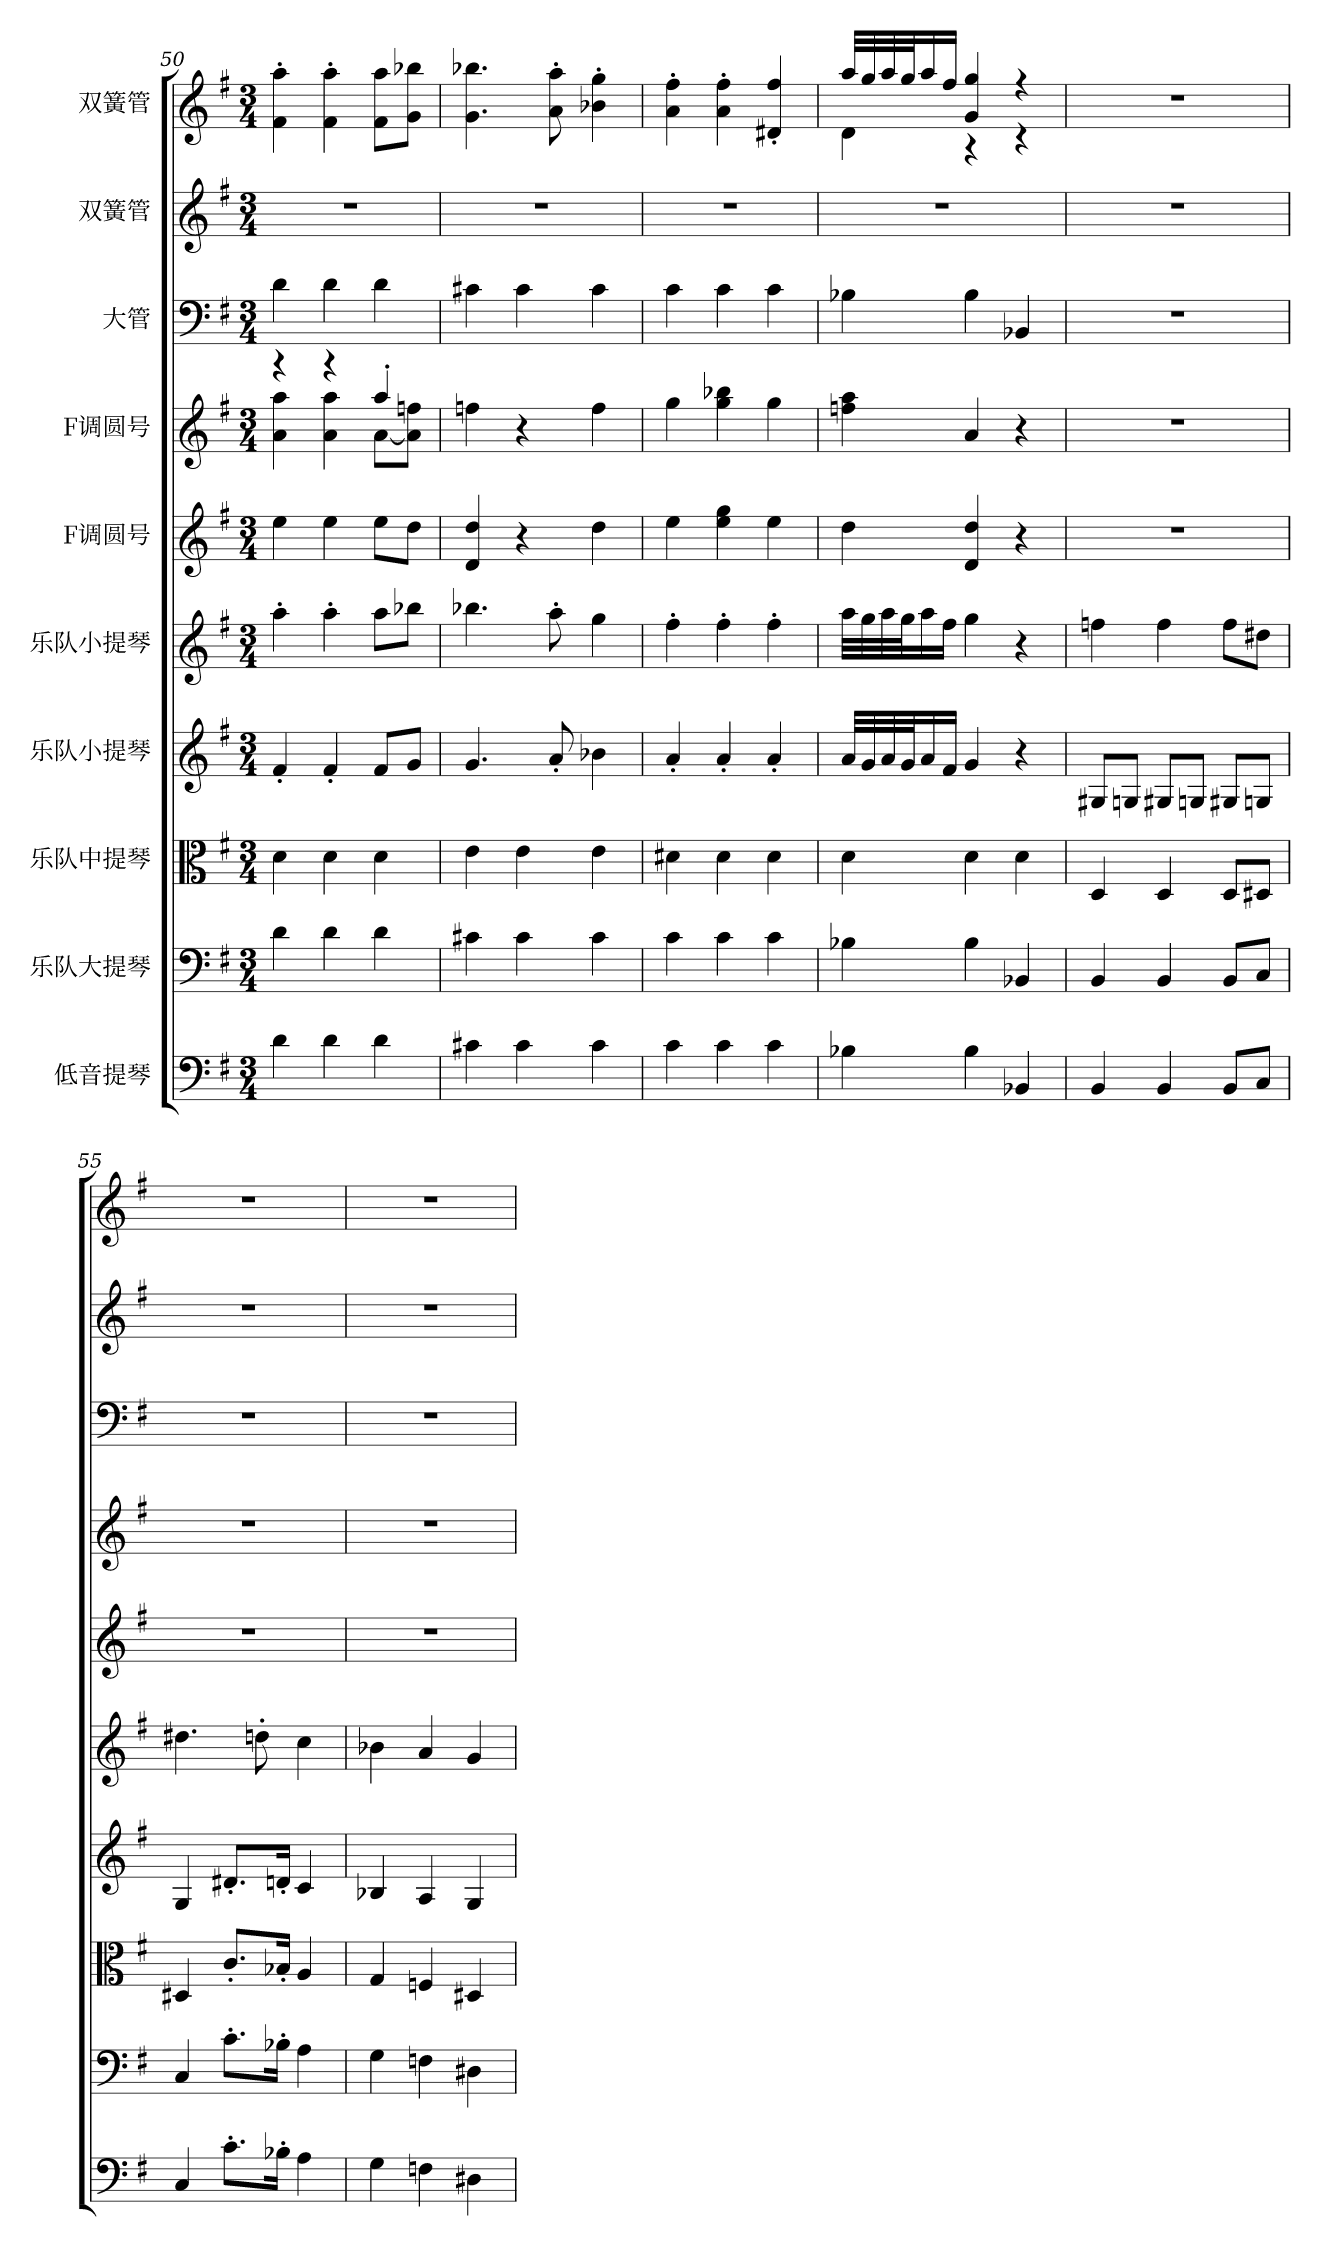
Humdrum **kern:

**kern	**kern	**kern	**kern	**kern	**kern	**kern	**kern	**kern	**kern
*part10	*part9	*part8	*part7	*part6	*part5	*part4	*part3	*part2	*part1
*staff10	*staff9	*staff8	*staff7	*staff6	*staff5	*staff4	*staff3	*staff2	*staff1
*I"低音提琴	*I"乐队大提琴	*I"乐队中提琴	*I"乐队小提琴	*I"乐队小提琴	*I"F调圆号	*I"F调圆号	*I"大管	*I"双簧管	*I"双簧管
*clefF4	*clefF4	*clefC3	*clefG2	*clefG2	*clefG2	*clefG2	*clefF4	*clefG2	*clefG2
*ITrd7c12	*	*	*	*	*ITrd4c7	*ITrd4c7	*	*	*
*k[f#]	*k[f#]	*k[f#]	*k[f#]	*k[f#]	*k[]	*k[]	*k[f#]	*k[f#]	*k[f#]
*M3/4	*M3/4	*M3/4	*M3/4	*M3/4	*M3/4	*M3/4	*M3/4	*M3/4	*M3/4
*MM128	*MM128	*MM128	*MM128	*MM128	*MM128	*MM128	*MM128	*MM128	*MM128
=50	=50	=50	=50	=50	=50	=50	=50	=50	=50
*	*	*	*	*	*	*^	*	*	*
4D\	4d\	4d\	4f#'/	4aa'\	4a\	4r	4d\ 4dd\	4d\	2.r	4f#\' 4aa\'
4D\	4d\	4d\	4f#'/	4aa'\	4a\	4r	4d\ 4dd\	4d\	.	4f#\' 4aa\'
4D\	4d\	4d\	8f#/L	8aa\L	8a\L	4dd'/	[8d\L	4d\	.	8f#\ 8aa\L
.	.	.	8g/J	8bb-X\J	8g\J	.	8d\] 8b-X\J	.	.	8g\ 8bb-X\J
*	*	*	*	*	*	*v	*v	*	*	*
=51	=51	=51	=51	=51	=51	=51	=51	=51	=51
4C#X\	4c#X\	4e\	4.g/	4.bb-X\	4G/ 4g/	4b-X\	4c#X\	2.r	4.g\ 4.bb-X\
4C#\	4c#\	4e\	.	.	4r	4r	4c#\	.	.
.	.	.	8a'/	8aa'\	.	.	.	.	8a\' 8aa\'
4C#\	4c#\	4e\	4b-X\	4gg\	4g\	4b-\	4c#\	.	4b-X\' 4gg\'
=52	=52	=52	=52	=52	=52	=52	=52	=52	=52
4C\	4c\	4d#X\	4a'/	4ff#'\	4a\	4cc\	4c\	2.r	4a\' 4ff#\'
4C\	4c\	4d#\	4a'/	4ff#'\	4a\ 4cc\	4cc\ 4ee-X\	4c\	.	4a\' 4ff#\'
4C\	4c\	4d#\	4a'/	4ff#'\	4a\	4cc\	4c\	.	4d#X/' 4ff#/'
!!LO:PB:g=z
=53	=53	=53	=53	=53	=53	=53	=53	=53	=53
*	*	*	*	*	*	*	*	*	*^
4BB-X\	4B-X\	4d\	32a/LLL	32aa\LLL	4g\	4b-X\ 4dd\	4B-X\	2.r	32aa/LLL	4d\
.	.	.	32g/	32gg\	.	.	.	.	32gg/	.
.	.	.	32a/	32aa\	.	.	.	.	32aa/	.
.	.	.	32g/J	32gg\J	.	.	.	.	32gg/J	.
.	.	.	16a/	16aa\	.	.	.	.	16aa/	.
.	.	.	16f#/JJ	16ff#\JJ	.	.	.	.	16ff#/JJ	.
4BB-\	4B-\	4d\	4g/	4gg\	4G/ 4g/	4d/	4B-\	.	4g/ 4gg/	4r
4BBB-X/	4BB-X/	4d\	4r	4r	4r	4r	4BB-X/	.	4r	4r
*	*	*	*	*	*	*	*	*	*v	*v
=54	=54	=54	=54	=54	=54	=54	=54	=54	=54
4BBB/	4BB/	4D/	8G#X/L	4ffn\	2.r	2.r	2.r	2.r	2.r
.	.	.	8Gn/J	.	.	.	.	.	.
4BBB/	4BB/	4D/	8G#X/L	4ff\	.	.	.	.	.
.	.	.	8Gn/J	.	.	.	.	.	.
8BBB/L	8BB/L	8D/L	8G#X/L	8ff\L	.	.	.	.	.
8CC/J	8C/J	8D#X/J	8Gn/J	8dd#X\J	.	.	.	.	.
=55	=55	=55	=55	=55	=55	=55	=55	=55	=55
4CC/	4C/	4D#X/	4G/	4.dd#X\	2.r	2.r	2.r	2.r	2.r
8.C'\L	8.c'\L	8.c'/L	8.d#X'/L	.	.	.	.	.	.
.	.	.	.	8ddn'\	.	.	.	.	.
16BB-X'\Jk	16B-X'\Jk	16B-X'/Jk	16dn'/Jk	.	.	.	.	.	.
4AA\	4A\	4A/	4c/	4cc\	.	.	.	.	.
=56	=56	=56	=56	=56	=56	=56	=56	=56	=56
4GG\	4G\	4G/	4B-X/	4b-X\	2.r	2.r	2.r	2.r	2.r
4FFn\	4Fn\	4Fn/	4A/	4a/	.	.	.	.	.
4DD#X\	4D#X\	4D#X/	4G/	4g/	.	.	.	.	.
=	=	=	=	=	=	=	=	=	=
*-	*-	*-	*-	*-	*-	*-	*-	*-	*-
